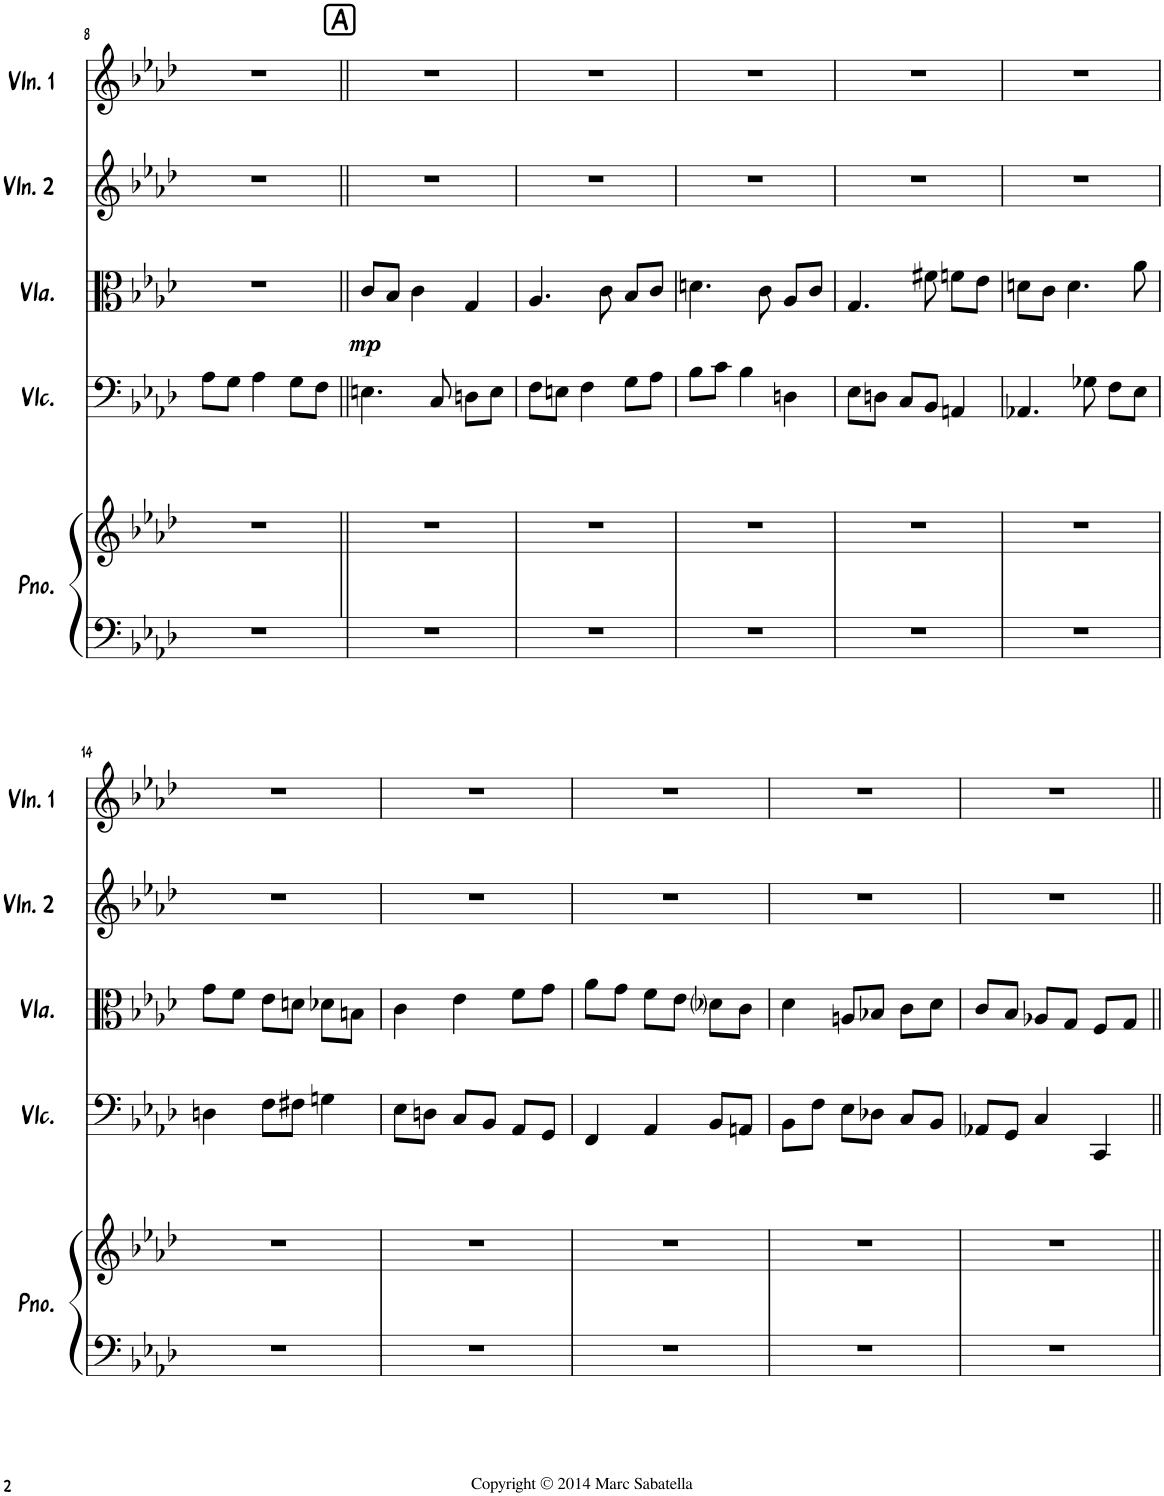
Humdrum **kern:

**kern	**kern	**kern	**kern	**dynam	**kern	**kern
*part5	*part5	*part4	*part3	*part3	*part2	*part1
*staff6	*staff5	*staff4	*staff3	*staff3	*staff2	*staff1
*I"Piano	*	*I"Violoncello	*I"Viola	*	*I"Violin 2	*I"Violin 1
*I'Pno.	*	*I'Vlc.	*I'Vla.	*	*I'Vln. 2	*I'Vln. 1
!!LO:PB:g=z
*clefF4	*clefG2	*clefF4	*clefC3	*	*clefG2	*clefG2
*k[b-e-a-d-]	*k[b-e-a-d-]	*k[b-e-a-d-]	*k[b-e-a-d-]	*	*k[b-e-a-d-]	*k[b-e-a-d-]
*M3/4	*M3/4	*M3/4	*M3/4	*	*M3/4	*M3/4
=8	=8	=8	=8	=8	=8	=8
2.r	2.r	8A-\L	2.r	.	2.r	2.r
.	.	8G\J	.	.	.	.
.	.	4A-\	.	.	.	.
.	.	8G\L	.	.	.	.
.	.	8F\J	.	.	.	.
!!LO:REH:place=s1:a:rj:fs=14:t=A
=9||	=9||	=9||	=9||	=9||	=9||	=9||
!	!	!	!	!LO:DY:b	!	!
2.r	2.r	4.En\	8c/L	mp	2.r	2.r
.	.	.	8B-/J	.	.	.
.	.	.	4c\	.	.	.
.	.	8C/	.	.	.	.
.	.	8Dn\L	4G/	.	.	.
.	.	8E\J	.	.	.	.
=10	=10	=10	=10	=10	=10	=10
2.r	2.r	8F\L	4.A-/	.	2.r	2.r
.	.	8En\J	.	.	.	.
.	.	4F\	.	.	.	.
.	.	.	8c\	.	.	.
.	.	8G\L	8B-/L	.	.	.
.	.	8A-\J	8c/J	.	.	.
=11	=11	=11	=11	=11	=11	=11
2.r	2.r	8B-\L	4.dn\	.	2.r	2.r
.	.	8c\J	.	.	.	.
.	.	4B-\	.	.	.	.
.	.	.	8c\	.	.	.
.	.	4Dn\	8A-/L	.	.	.
.	.	.	8c/J	.	.	.
=12	=12	=12	=12	=12	=12	=12
2.r	2.r	8E-\L	4.G/	.	2.r	2.r
.	.	8Dn\J	.	.	.	.
.	.	8C/L	.	.	.	.
.	.	8BB-/J	8f#X\	.	.	.
.	.	4AAn/	8fn\L	.	.	.
.	.	.	8e-\J	.	.	.
=13	=13	=13	=13	=13	=13	=13
2.r	2.r	4.AA-X/	8dn\L	.	2.r	2.r
.	.	.	8c\J	.	.	.
.	.	.	4.d\	.	.	.
.	.	8G-X\	.	.	.	.
.	.	8F\L	.	.	.	.
.	.	8E-\J	8a-\	.	.	.
!!LO:LB:g=z
=14	=14	=14	=14	=14	=14	=14
2.r	2.r	4Dn\	8g\L	.	2.r	2.r
.	.	.	8f\J	.	.	.
.	.	8F\L	8e-\L	.	.	.
.	.	8F#X\J	8dn\J	.	.	.
.	.	4Gn\	8d-X\L	.	.	.
.	.	.	8Bn\J	.	.	.
=15	=15	=15	=15	=15	=15	=15
2.r	2.r	8E-\L	4c\	.	2.r	2.r
.	.	8Dn\J	.	.	.	.
.	.	8C/L	4e-\	.	.	.
.	.	8BB-/J	.	.	.	.
.	.	8AA-/L	8f\L	.	.	.
.	.	8GG/J	8g\J	.	.	.
=16	=16	=16	=16	=16	=16	=16
2.r	2.r	4FF/	8a-\L	.	2.r	2.r
.	.	.	8g\J	.	.	.
.	.	4AA-/	8f\L	.	.	.
.	.	.	8e-\J	.	.	.
.	.	8BB-/L	8d-i\L	.	.	.
.	.	8AAn/J	8c\J	.	.	.
=17	=17	=17	=17	=17	=17	=17
2.r	2.r	8BB-\L	4d-\	.	2.r	2.r
.	.	8F\J	.	.	.	.
.	.	8E-\L	8An/L	.	.	.
.	.	8D-X\J	8B-X/J	.	.	.
.	.	8C/L	8c\L	.	.	.
.	.	8BB-/J	8d-\J	.	.	.
=18	=18	=18	=18	=18	=18	=18
2.r	2.r	8AA-X/L	8c/L	.	2.r	2.r
.	.	8GG/J	8B-/J	.	.	.
.	.	4C/	8A-X/L	.	.	.
.	.	.	8G/J	.	.	.
.	.	4CC/	8F/L	.	.	.
.	.	.	8G/J	.	.	.
=||	=||	=||	=||	=||	=||	=||
*-	*-	*-	*-	*-	*-	*-
